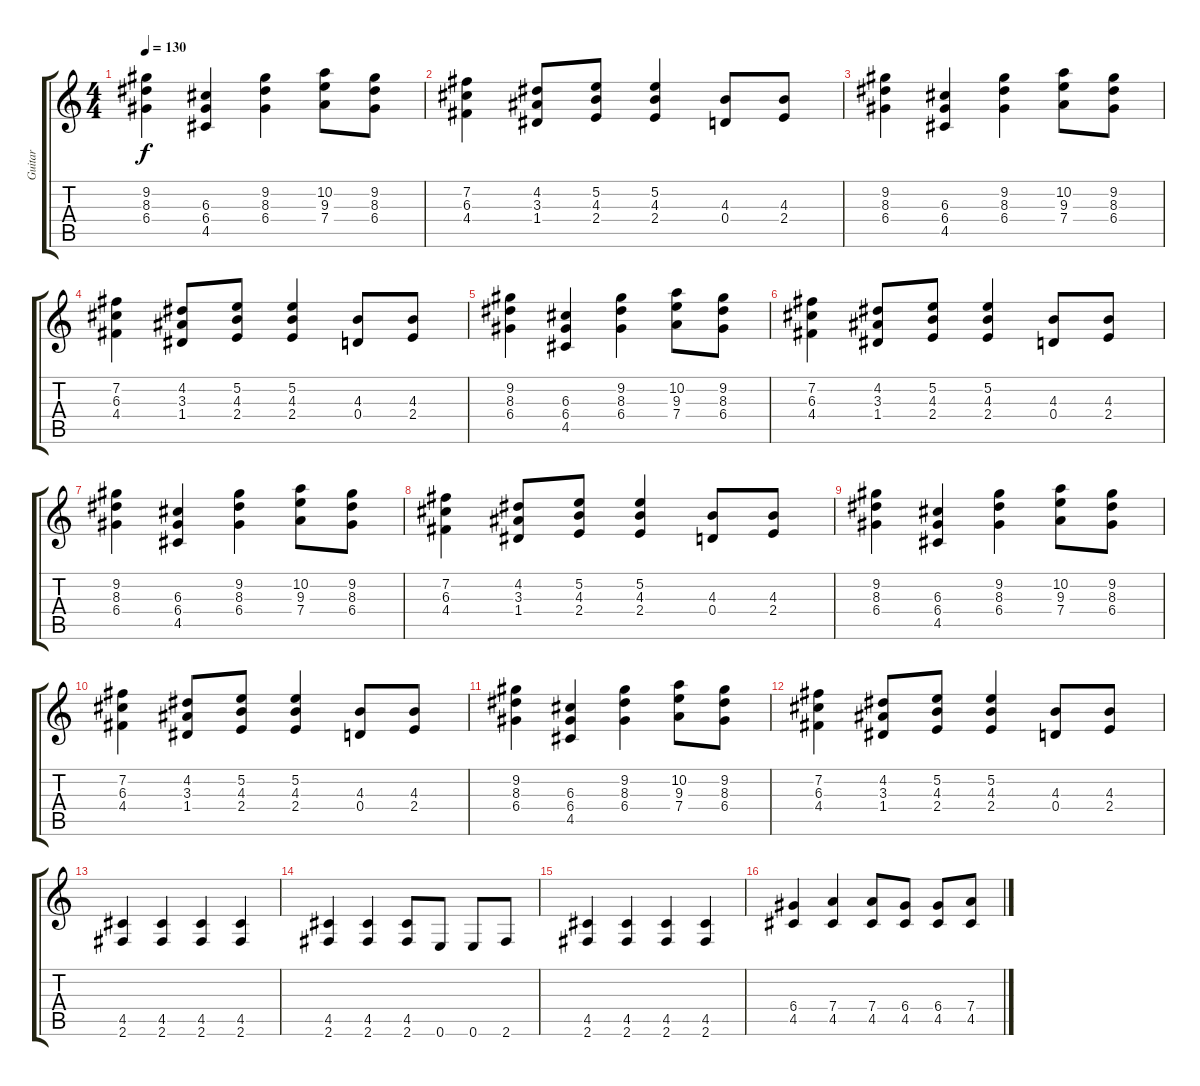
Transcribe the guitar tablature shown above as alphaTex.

\track ("Guitar" "Guitar") {instrument overdrivenguitar}
\staff {score tabs}
\tuning (E4 B3 G3 D3 A2 E2) {hide}
\ts (4 4)
\tempo 130
\clef g2
\ks c
(9.2 8.3 6.4).4{dy f} (6.3 6.4 4.5).4 (9.2 8.3 6.4).4 (10.2 9.3 7.4).8 (9.2 8.3 6.4).8 |
(7.2 6.3 4.4).4 (4.2 3.3 1.4).8 (5.2 4.3 2.4).8 (5.2 4.3 2.4).4 (4.3 0.4).8 (4.3 2.4).8 |
(9.2 8.3 6.4).4 (6.3 6.4 4.5).4 (9.2 8.3 6.4).4 (10.2 9.3 7.4).8 (9.2 8.3 6.4).8 |
(7.2 6.3 4.4).4 (4.2 3.3 1.4).8 (5.2 4.3 2.4).8 (5.2 4.3 2.4).4 (4.3 0.4).8 (4.3 2.4).8 |
(9.2 8.3 6.4).4 (6.3 6.4 4.5).4 (9.2 8.3 6.4).4 (10.2 9.3 7.4).8 (9.2 8.3 6.4).8 |
(7.2 6.3 4.4).4 (4.2 3.3 1.4).8 (5.2 4.3 2.4).8 (5.2 4.3 2.4).4 (4.3 0.4).8 (4.3 2.4).8 |
(9.2 8.3 6.4).4 (6.3 6.4 4.5).4 (9.2 8.3 6.4).4 (10.2 9.3 7.4).8 (9.2 8.3 6.4).8 |
(7.2 6.3 4.4).4 (4.2 3.3 1.4).8 (5.2 4.3 2.4).8 (5.2 4.3 2.4).4 (4.3 0.4).8 (4.3 2.4).8 |
(9.2 8.3 6.4).4 (6.3 6.4 4.5).4 (9.2 8.3 6.4).4 (10.2 9.3 7.4).8 (9.2 8.3 6.4).8 |
(7.2 6.3 4.4).4 (4.2 3.3 1.4).8 (5.2 4.3 2.4).8 (5.2 4.3 2.4).4 (4.3 0.4).8 (4.3 2.4).8 |
(9.2 8.3 6.4).4 (6.3 6.4 4.5).4 (9.2 8.3 6.4).4 (10.2 9.3 7.4).8 (9.2 8.3 6.4).8 |
(7.2 6.3 4.4).4 (4.2 3.3 1.4).8 (5.2 4.3 2.4).8 (5.2 4.3 2.4).4 (4.3 0.4).8 (4.3 2.4).8 |
(4.5 2.6).4 (4.5 2.6).4 (4.5 2.6).4 (4.5 2.6).4 |
(4.5 2.6).4 (4.5 2.6).4 (4.5 2.6).8 0.6.8 0.6.8 2.6.8 |
(4.5 2.6).4 (4.5 2.6).4 (4.5 2.6).4 (4.5 2.6).4 |
(6.4 4.5).4 (7.4 4.5).4 (7.4 4.5).8 (6.4 4.5).8 (6.4 4.5).8 (7.4 4.5).8
